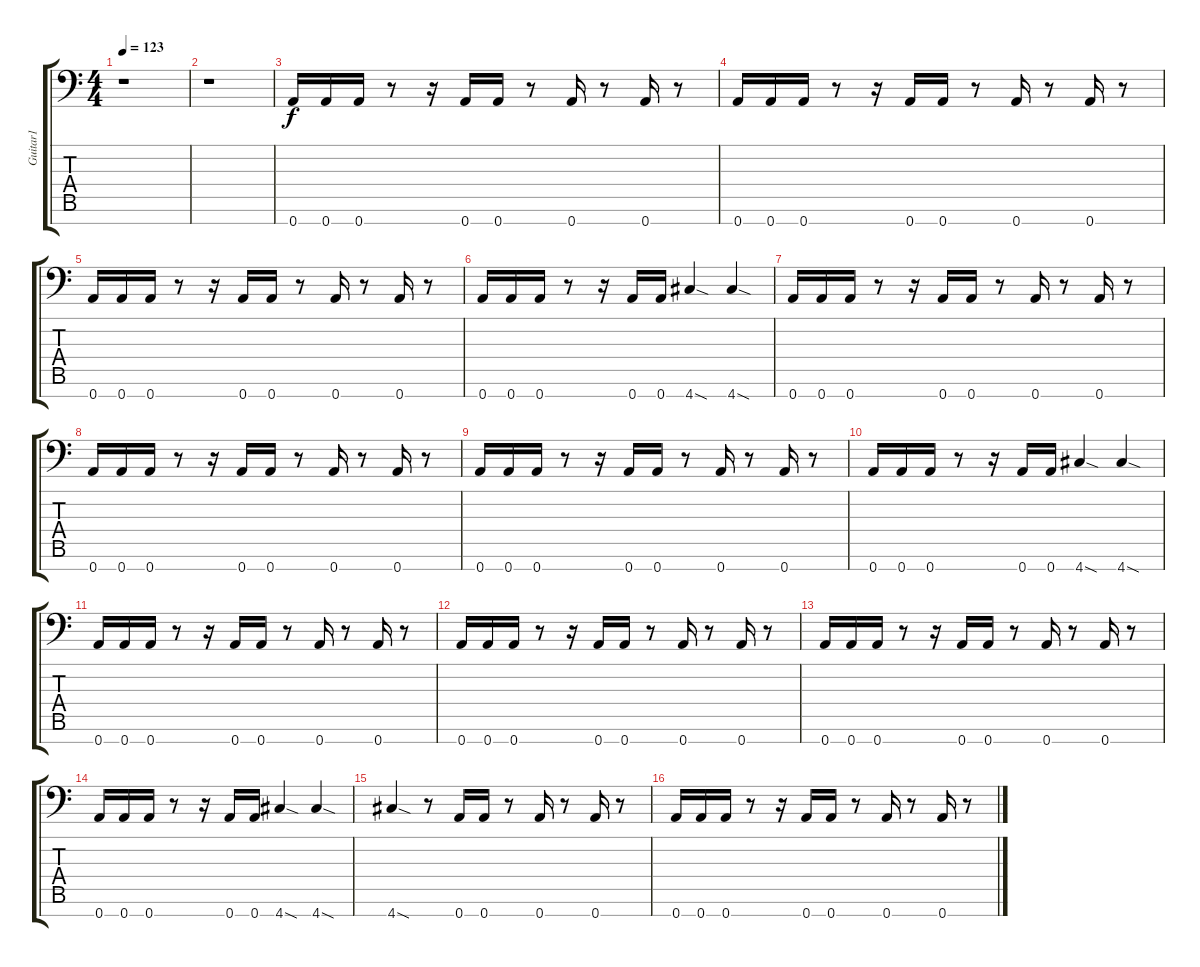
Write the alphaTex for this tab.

\track ("Guitar1" "Guitar1") {instrument distortionguitar}
\staff {score tabs}
\tuning (D4 A3 F3 C3 G2 D2 A1) {hide}
\ts (4 4)
\tempo 123
\clef f4
\ks c
r.1{dy f instrument distortionguitar} |
r.1 |
0.7.16 0.7.16 0.7.16 r.8 r.16 0.7.16 0.7.16 r.8 0.7.16 r.8 0.7.16 r.8 |
0.7.16 0.7.16 0.7.16 r.8 r.16 0.7.16 0.7.16 r.8 0.7.16 r.8 0.7.16 r.8 |
0.7.16 0.7.16 0.7.16 r.8 r.16 0.7.16 0.7.16 r.8 0.7.16 r.8 0.7.16 r.8 |
0.7.16 0.7.16 0.7.16 r.8 r.16 0.7.16 0.7.16 4.7{sod}.4 4.7{sod}.4 |
0.7.16 0.7.16 0.7.16 r.8 r.16 0.7.16 0.7.16 r.8 0.7.16 r.8 0.7.16 r.8 |
0.7.16 0.7.16 0.7.16 r.8 r.16 0.7.16 0.7.16 r.8 0.7.16 r.8 0.7.16 r.8 |
0.7.16 0.7.16 0.7.16 r.8 r.16 0.7.16 0.7.16 r.8 0.7.16 r.8 0.7.16 r.8 |
0.7.16 0.7.16 0.7.16 r.8 r.16 0.7.16 0.7.16 4.7{sod}.4 4.7{sod}.4 |
0.7.16 0.7.16 0.7.16 r.8 r.16 0.7.16 0.7.16 r.8 0.7.16 r.8 0.7.16 r.8 |
0.7.16 0.7.16 0.7.16 r.8 r.16 0.7.16 0.7.16 r.8 0.7.16 r.8 0.7.16 r.8 |
0.7.16 0.7.16 0.7.16 r.8 r.16 0.7.16 0.7.16 r.8 0.7.16 r.8 0.7.16 r.8 |
0.7.16 0.7.16 0.7.16 r.8 r.16 0.7.16 0.7.16 4.7{sod}.4 4.7{sod}.4 |
4.7{sod}.4 r.8 0.7.16 0.7.16 r.8 0.7.16 r.8 0.7.16 r.8 |
0.7.16 0.7.16 0.7.16 r.8 r.16 0.7.16 0.7.16 r.8 0.7.16 r.8 0.7.16 r.8
